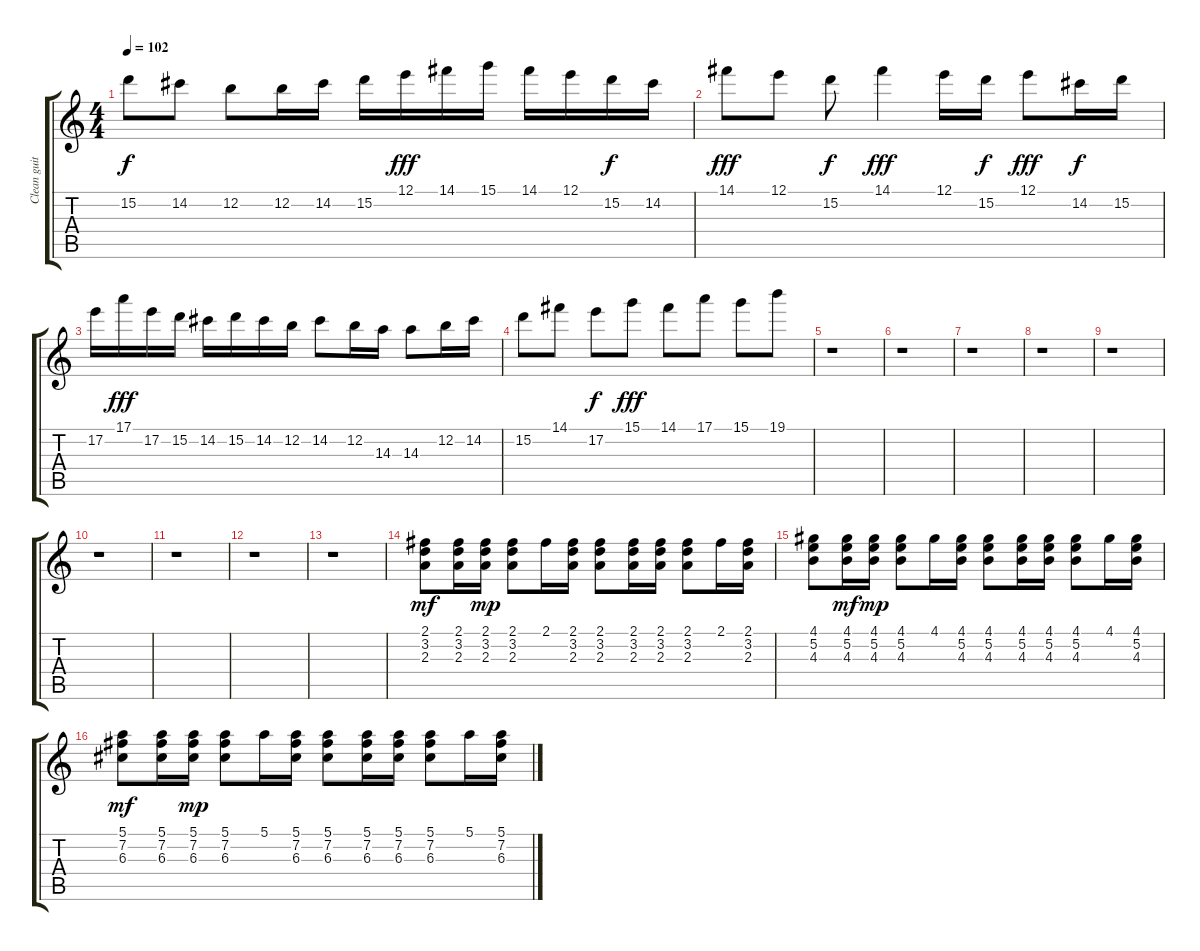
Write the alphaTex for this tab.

\track ("Clean guitar" "Clean guit") {instrument electricguitarclean}
\staff {score tabs}
\tuning (E4 B3 G3 D3 A2 E2) {hide}
\ts (4 4)
\tempo 102
\clef g2
\ks c
15.2.8{dy f} 14.2.8 12.2.8 12.2.16 14.2.16 15.2.16 12.1.16{dy fff} 14.1.16 15.1.16 14.1.16 12.1.16 15.2.16{dy f} 14.2.16 |
14.1.8{dy fff} 12.1.8 15.2.8{dy f} 14.1.4{dy fff} 12.1.16 15.2.16{dy f} 12.1.8{dy fff} 14.2.16{dy f} 15.2.16 |
17.2.16 17.1.16{dy fff} 17.2.16 15.2.16 14.2.16 15.2.16 14.2.16 12.2.16 14.2.8 12.2.16 14.3.16 14.3.8 12.2.16 14.2.16 |
15.2.8 14.1.8 17.2.8{dy f} 15.1.8{dy fff} 14.1.8 17.1.8 15.1.8 19.1.8 |
r.1 |
r.1 |
r.1 |
r.1 |
r.1 |
r.1 |
r.1 |
r.1 |
r.1 |
(2.1 3.2 2.3).8{dy mf} (2.1 3.2 2.3).16 (2.1 3.2 2.3).16{dy mp} (2.1 3.2 2.3).8 2.1.16 (2.1 3.2 2.3).16 (2.1 3.2 2.3).8 (2.1 3.2 2.3).16 (2.1 3.2 2.3).16 (2.1 3.2 2.3).8 2.1.16 (2.1 3.2 2.3).16 |
(4.1 5.2 4.3).8 (4.1 5.2 4.3).16{dy mf} (4.1 5.2 4.3).16{dy mp} (4.1 5.2 4.3).8 4.1.16 (4.1 5.2 4.3).16 (4.1 5.2 4.3).8 (4.1 5.2 4.3).16 (4.1 5.2 4.3).16 (4.1 5.2 4.3).8 4.1.16 (4.1 5.2 4.3).16 |
(5.1 7.2 6.3).8{dy mf} (5.1 7.2 6.3).16 (5.1 7.2 6.3).16{dy mp} (5.1 7.2 6.3).8 5.1.16 (5.1 7.2 6.3).16 (5.1 7.2 6.3).8 (5.1 7.2 6.3).16 (5.1 7.2 6.3).16 (5.1 7.2 6.3).8 5.1.16 (5.1 7.2 6.3).16
